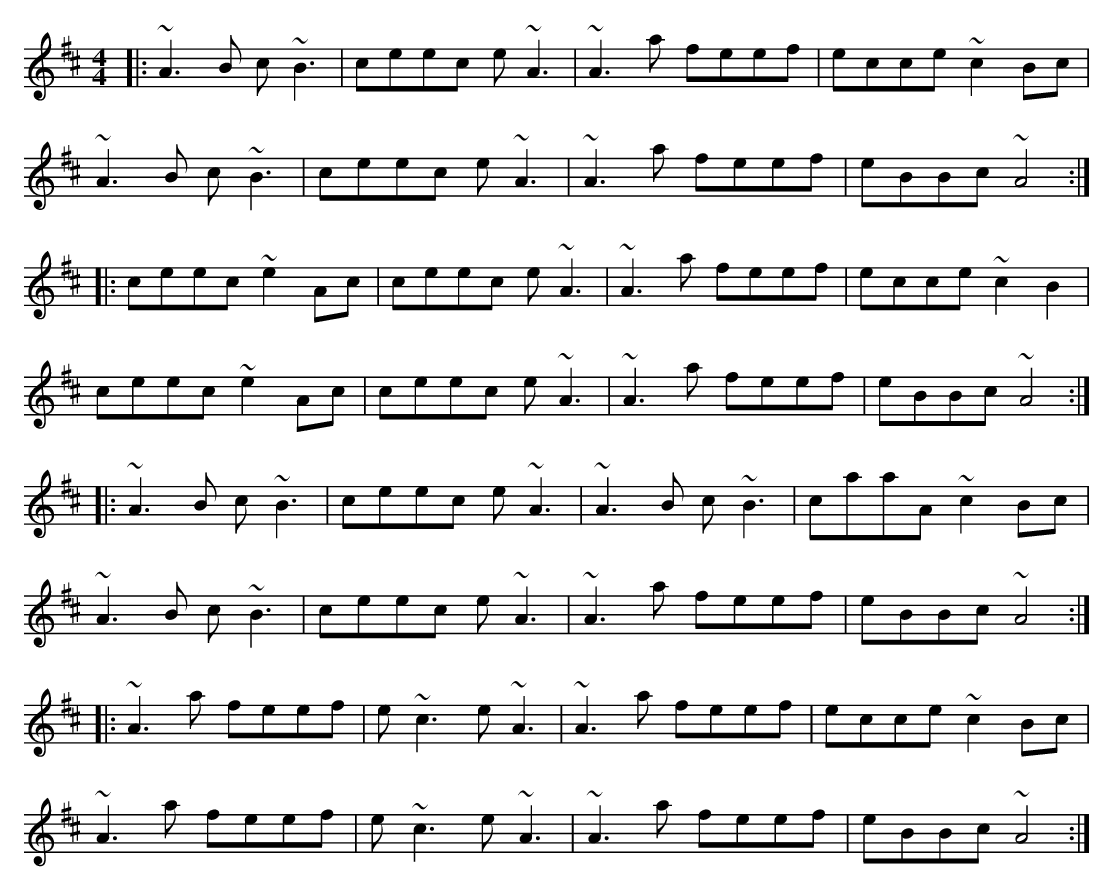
X:1
M:4/4
K:Amix
|:~A3B c~B3|ceec e~A3|~A3a feef|ecce ~c2Bc|
~A3B c~B3|ceec e~A3|~A3a feef|eBBc ~A4:|
|:ceec ~e2Ac|ceec e~A3|~A3a feef|ecce ~c2B2|
ceec ~e2Ac|ceec e~A3|~A3a feef|eBBc ~A4:|
|:~A3B c~B3|ceec e~A3|~A3B c~B3|caaA ~c2Bc|
~A3B c~B3|ceec e~A3|~A3a feef|eBBc ~A4:|
|:~A3a feef|e~c3 e~A3|~A3a feef|ecce ~c2Bc|
~A3a feef|e~c3 e~A3|~A3a feef|eBBc ~A4:|
